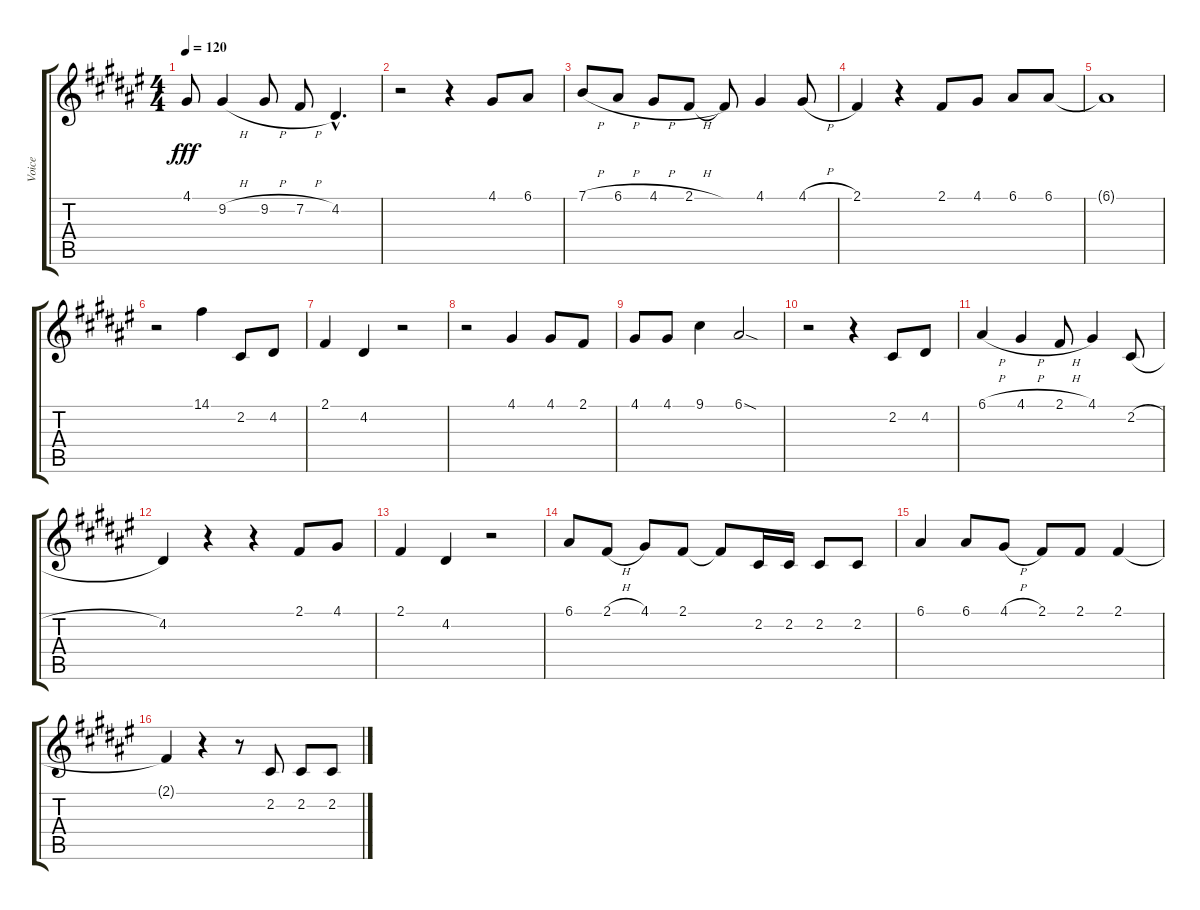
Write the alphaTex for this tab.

\track ("Voice" "Voice") {instrument synthvoice}
\staff {score tabs}
\tuning (E4 B3 G3 D3 A2 E2) {hide}
\ts (4 4)
\tempo 120
\clef g2
\ks f#
4.1.8{dy fff} 9.2{h}.4 9.2{h}.8 7.2{h}.8 4.2{hac}.4{d} |
r.2 r.4 4.1.8 6.1.8 |
7.1{h}.8 6.1{h}.8 4.1{h}.8 2.1{h}.8 2.1{t}.8 4.1.4 4.1{h}.8 |
2.1.4 r.4 2.1.8 4.1.8 6.1.8 6.1.8 |
6.1{t}.1 |
r.2 14.1.4 2.2.8 4.2.8 |
2.1.4 4.2.4 r.2 |
r.2 4.1.4 4.1.8 2.1.8 |
4.1.8 4.1.8 9.1.4 6.1{sod}.2 |
r.2 r.4 2.2.8 4.2.8 |
6.1{h}.4 4.1{h}.4 2.1{h}.8 4.1.4 2.2{h}.8 |
4.2.4 r.4 r.4 2.1.8 4.1.8 |
2.1.4 4.2.4 r.2 |
6.1.8 2.1{h}.8 4.1.8 2.1.8 2.1{t}.8 2.2.16 2.2.16 2.2.8 2.2.8 |
6.1.4 6.1.8 4.1{h}.8 2.1.8 2.1.8 2.1.4 |
2.1{t}.4 r.4 r.8 2.2.8 2.2.8 2.2.8
